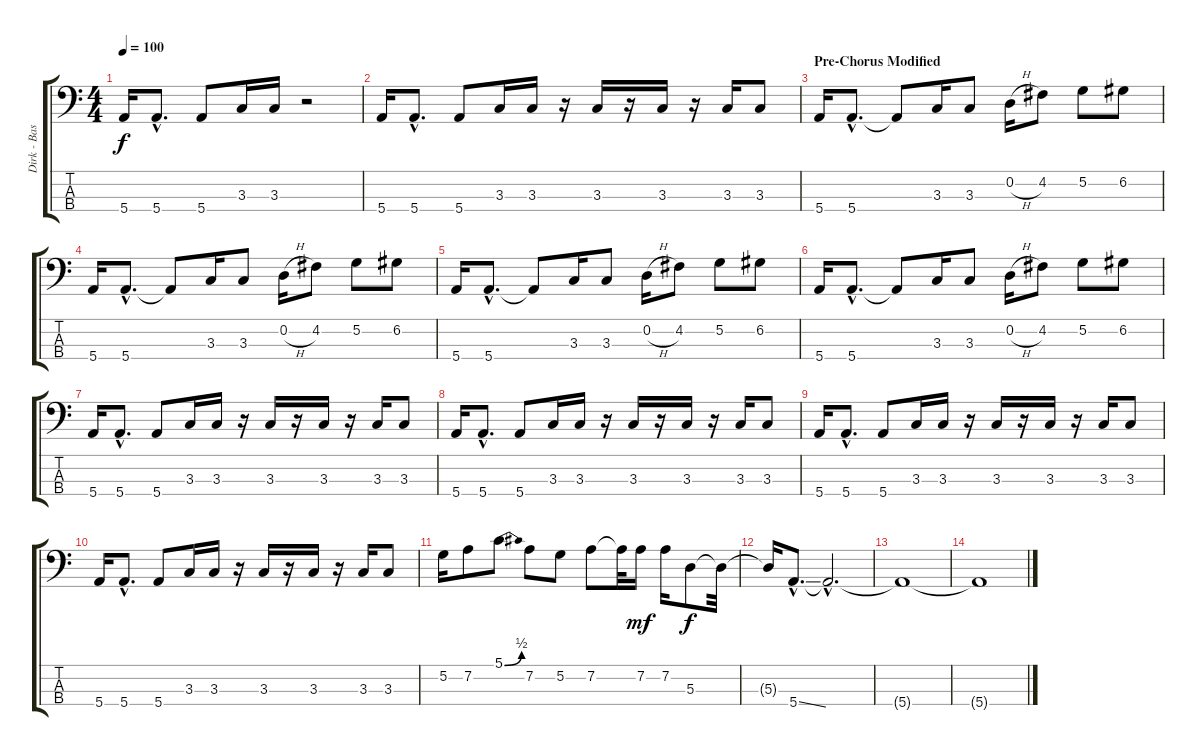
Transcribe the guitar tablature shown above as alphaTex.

\track ("Dirk - Bass" "Dirk - Bas") {instrument electricbassfinger}
\staff {score tabs}
\tuning (G2 D2 A1 E1) {hide}
\ts (4 4)
\tempo 100
\clef f4
\ks c
5.4.16{dy f} 5.4{hac}.8{d} 5.4.8 3.3.16 3.3.16 r.2 |
5.4.16 5.4{hac}.8{d} 5.4.8 3.3.16 3.3.16 r.16 3.3.16 r.16 3.3.16 r.16 3.3.16 3.3.8 |
\section ("" "Pre-Chorus Modified")
5.4.16 5.4{hac}.8{d} 5.4{t}.8 3.3.16 3.3.8 0.2{h}.16 4.2.8 5.2.8 6.2.8 |
5.4.16 5.4{hac}.8{d} 5.4{t}.8 3.3.16 3.3.8 0.2{h}.16 4.2.8 5.2.8 6.2.8 |
5.4.16 5.4{hac}.8{d} 5.4{t}.8 3.3.16 3.3.8 0.2{h}.16 4.2.8 5.2.8 6.2.8 |
5.4.16 5.4{hac}.8{d} 5.4{t}.8 3.3.16 3.3.8 0.2{h}.16 4.2.8 5.2.8 6.2.8 |
5.4.16 5.4{hac}.8{d} 5.4.8 3.3.16 3.3.16 r.16 3.3.16 r.16 3.3.16 r.16 3.3.16 3.3.8 |
5.4.16 5.4{hac}.8{d} 5.4.8 3.3.16 3.3.16 r.16 3.3.16 r.16 3.3.16 r.16 3.3.16 3.3.8 |
5.4.16 5.4{hac}.8{d} 5.4.8 3.3.16 3.3.16 r.16 3.3.16 r.16 3.3.16 r.16 3.3.16 3.3.8 |
5.4.16 5.4{hac}.8{d} 5.4.8 3.3.16 3.3.16 r.16 3.3.16 r.16 3.3.16 r.16 3.3.16 3.3.8 |
5.2.16 7.2.8 5.1{be (bend 0 0 60 2)}.8 7.2.8 5.2.8 7.2.8 7.2{t}.32 7.2.16{dy mf} 7.2.16 5.3.8{dy f} 5.3{t}.32 |
5.3{t}.16 5.4{ss hac}.8{d volume 8} 5.4{hac t}.2{d} |
5.4{t}.1 |
5.4{t}.1
